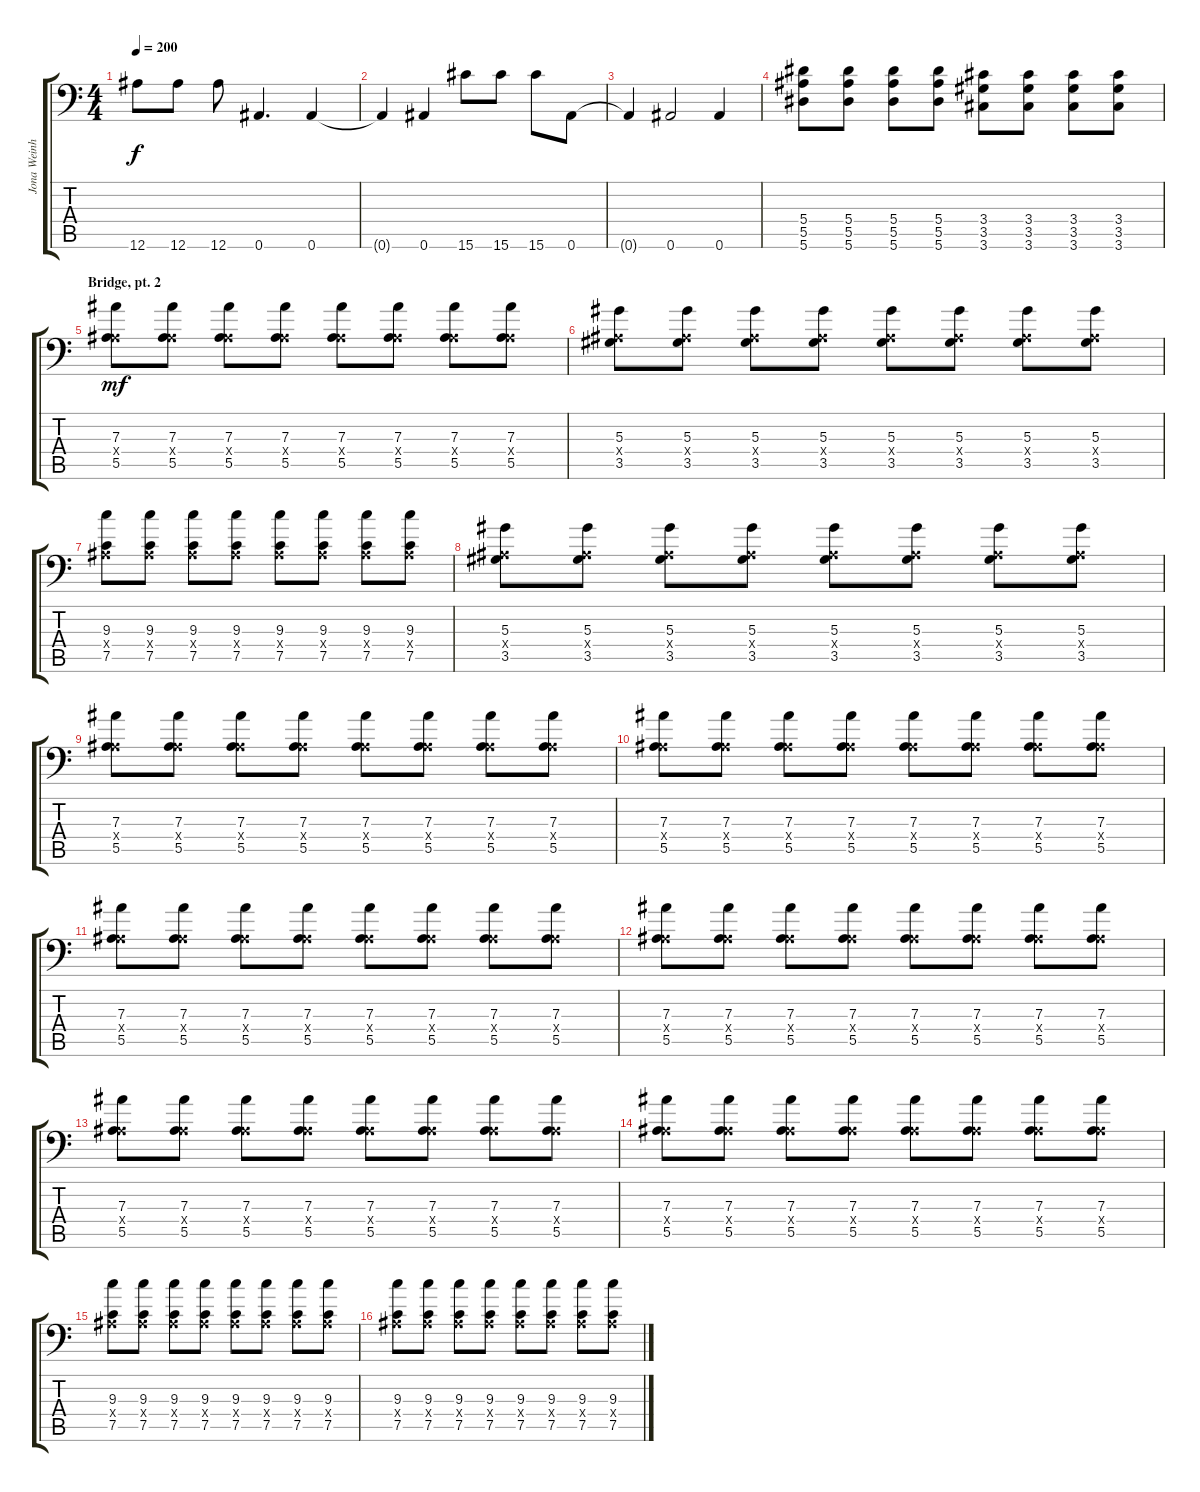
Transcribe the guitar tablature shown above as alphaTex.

\track ("Jona Weinhofen" "Jona Weinh") {instrument distortionguitar}
\staff {score tabs}
\tuning (C4 G3 Eb3 Bb2 F2 Bb1) {hide}
\ts (4 4)
\tempo 200
\clef f4
\ks c
12.6.8{dy f} 12.6.8 12.6.8 0.6.4{d} 0.6.4 |
0.6{t}.4 0.6.4 15.6.8 15.6.8 15.6.8 0.6.8 |
0.6{t}.4 0.6.2 0.6.4 |
(5.4 5.5 5.6).8 (5.4 5.5 5.6).8 (5.4 5.5 5.6).8 (5.4 5.5 5.6).8 (3.4 3.5 3.6).8 (3.4 3.5 3.6).8 (3.4 3.5 3.6).8 (3.4 3.5 3.6).8 |
\section ("" "Bridge, pt. 2")
(7.3 0.4{x} 5.5).8{dy mf} (7.3 0.4{x} 5.5).8 (7.3 0.4{x} 5.5).8 (7.3 0.4{x} 5.5).8 (7.3 0.4{x} 5.5).8 (7.3 0.4{x} 5.5).8 (7.3 0.4{x} 5.5).8 (7.3 0.4{x} 5.5).8 |
(5.3 0.4{x} 3.5).8 (5.3 0.4{x} 3.5).8 (5.3 0.4{x} 3.5).8 (5.3 0.4{x} 3.5).8 (5.3 0.4{x} 3.5).8 (5.3 0.4{x} 3.5).8 (5.3 0.4{x} 3.5).8 (5.3 0.4{x} 3.5).8 |
(9.3 0.4{x} 7.5).8 (9.3 0.4{x} 7.5).8 (9.3 0.4{x} 7.5).8 (9.3 0.4{x} 7.5).8 (9.3 0.4{x} 7.5).8 (9.3 0.4{x} 7.5).8 (9.3 0.4{x} 7.5).8 (9.3 0.4{x} 7.5).8 |
(5.3 0.4{x} 3.5).8 (5.3 0.4{x} 3.5).8 (5.3 0.4{x} 3.5).8 (5.3 0.4{x} 3.5).8 (5.3 0.4{x} 3.5).8 (5.3 0.4{x} 3.5).8 (5.3 0.4{x} 3.5).8 (5.3 0.4{x} 3.5).8 |
(7.3 0.4{x} 5.5).8 (7.3 0.4{x} 5.5).8 (7.3 0.4{x} 5.5).8 (7.3 0.4{x} 5.5).8 (7.3 0.4{x} 5.5).8 (7.3 0.4{x} 5.5).8 (7.3 0.4{x} 5.5).8 (7.3 0.4{x} 5.5).8 |
(7.3 0.4{x} 5.5).8 (7.3 0.4{x} 5.5).8 (7.3 0.4{x} 5.5).8 (7.3 0.4{x} 5.5).8 (7.3 0.4{x} 5.5).8 (7.3 0.4{x} 5.5).8 (7.3 0.4{x} 5.5).8 (7.3 0.4{x} 5.5).8 |
(7.3 0.4{x} 5.5).8 (7.3 0.4{x} 5.5).8 (7.3 0.4{x} 5.5).8 (7.3 0.4{x} 5.5).8 (7.3 0.4{x} 5.5).8 (7.3 0.4{x} 5.5).8 (7.3 0.4{x} 5.5).8 (7.3 0.4{x} 5.5).8 |
(7.3 0.4{x} 5.5).8 (7.3 0.4{x} 5.5).8 (7.3 0.4{x} 5.5).8 (7.3 0.4{x} 5.5).8 (7.3 0.4{x} 5.5).8 (7.3 0.4{x} 5.5).8 (7.3 0.4{x} 5.5).8 (7.3 0.4{x} 5.5).8 |
(7.3 0.4{x} 5.5).8 (7.3 0.4{x} 5.5).8 (7.3 0.4{x} 5.5).8 (7.3 0.4{x} 5.5).8 (7.3 0.4{x} 5.5).8 (7.3 0.4{x} 5.5).8 (7.3 0.4{x} 5.5).8 (7.3 0.4{x} 5.5).8 |
(7.3 0.4{x} 5.5).8 (7.3 0.4{x} 5.5).8 (7.3 0.4{x} 5.5).8 (7.3 0.4{x} 5.5).8 (7.3 0.4{x} 5.5).8 (7.3 0.4{x} 5.5).8 (7.3 0.4{x} 5.5).8 (7.3 0.4{x} 5.5).8 |
(9.3 0.4{x} 7.5).8 (9.3 0.4{x} 7.5).8 (9.3 0.4{x} 7.5).8 (9.3 0.4{x} 7.5).8 (9.3 0.4{x} 7.5).8 (9.3 0.4{x} 7.5).8 (9.3 0.4{x} 7.5).8 (9.3 0.4{x} 7.5).8 |
(9.3 0.4{x} 7.5).8 (9.3 0.4{x} 7.5).8 (9.3 0.4{x} 7.5).8 (9.3 0.4{x} 7.5).8 (9.3 0.4{x} 7.5).8 (9.3 0.4{x} 7.5).8 (9.3 0.4{x} 7.5).8 (9.3 0.4{x} 7.5).8
